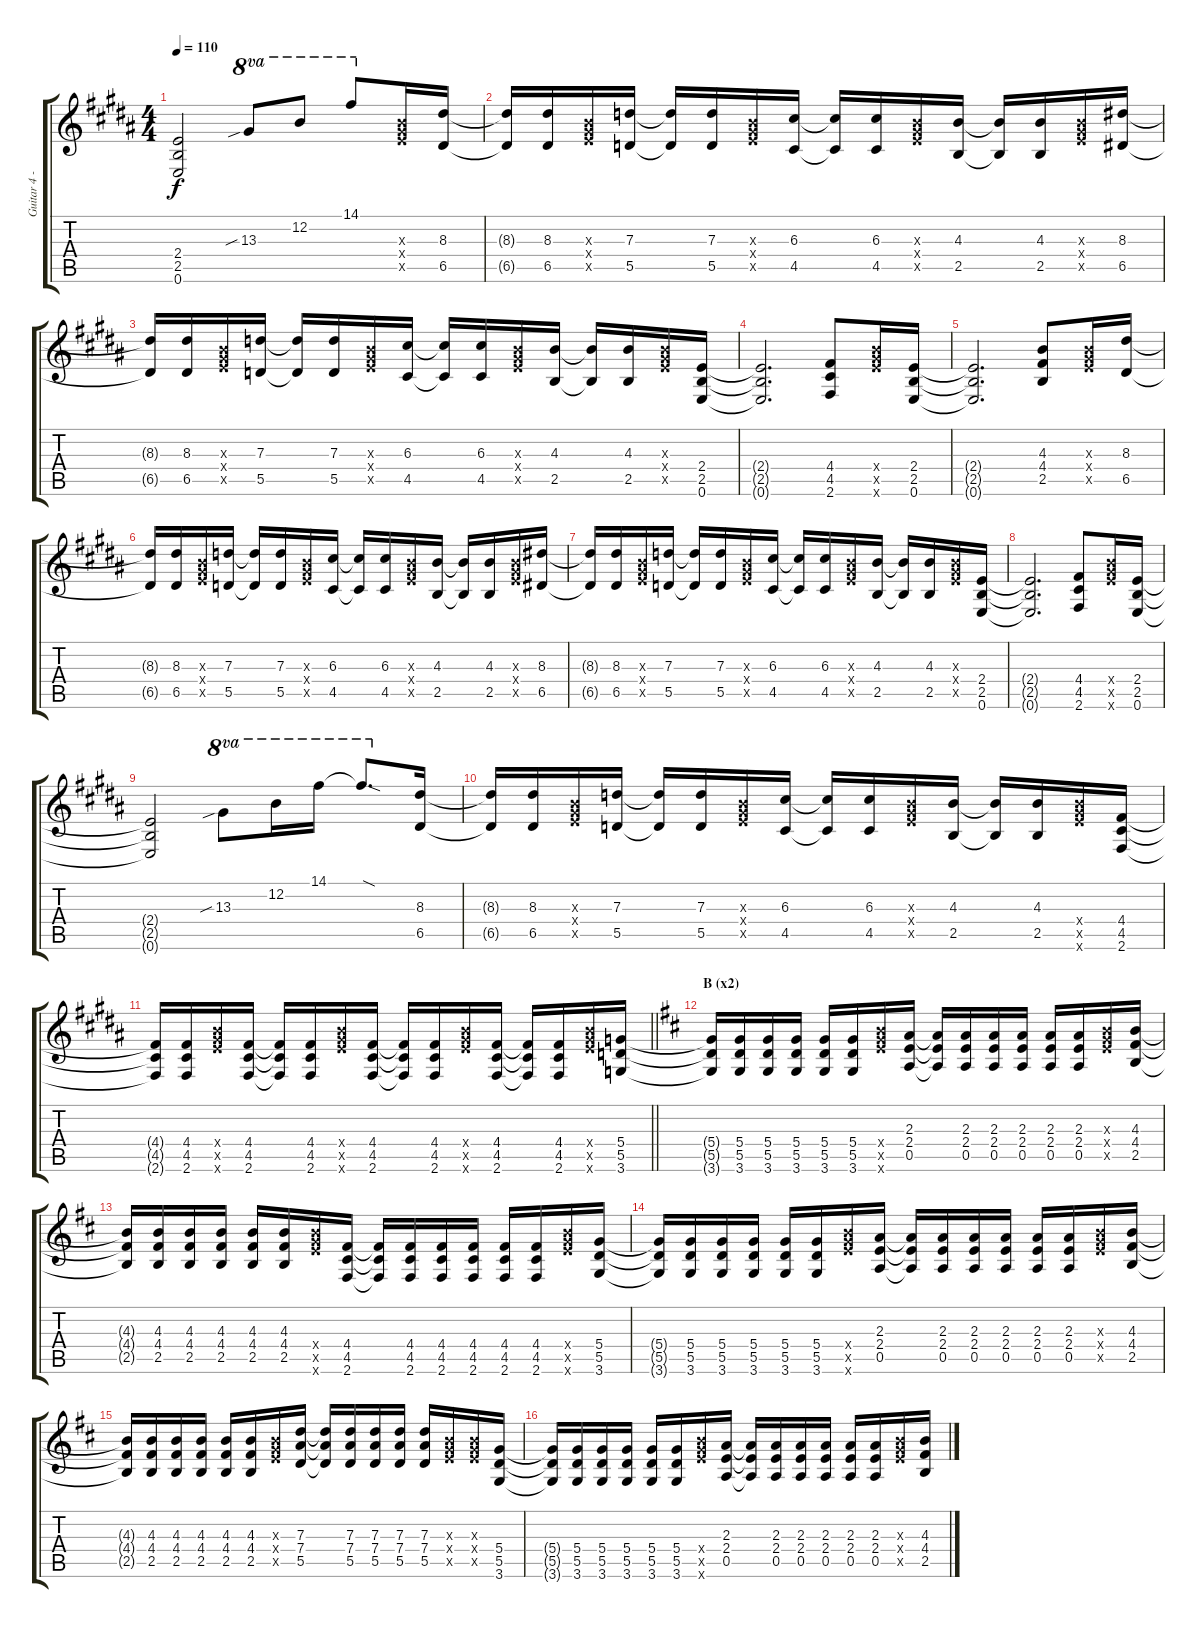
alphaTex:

\track ("Guitar 4 - Aoi" "Guitar 4 -") {instrument distortionguitar}
\staff {score tabs}
\tuning (E4 B3 G3 D3 A2 E2) {hide}
\ts (4 4)
\tempo 110
\clef g2
\ks b
(2.4{t} 2.5{t} 0.6{t}).2{dy f} 13.3{sib}.8{ot 8va} 12.2.8{ot 8va} 14.1.8{ot 8va} (4.3{x} 6.4{x} 7.5{x}).16 (8.3 6.5).16 |
(8.3{t} 6.5{t}).16 (8.3 6.5).16 (4.3{x} 6.4{x} 7.5{x}).16 (7.3 5.5).16 (7.3{t} 5.5{t}).16 (7.3 5.5).16 (4.3{x} 6.4{x} 7.5{x}).16 (6.3 4.5).16 (6.3{t} 4.5{t}).16 (6.3 4.5).16 (4.3{x} 6.4{x} 7.5{x}).16 (4.3 2.5).16 (4.3{t} 2.5{t}).16 (4.3 2.5).16 (4.3{x} 6.4{x} 7.5{x}).16 (8.3 6.5).16 |
(8.3{t} 6.5{t}).16 (8.3 6.5).16 (4.3{x} 6.4{x} 7.5{x}).16 (7.3 5.5).16 (7.3{t} 5.5{t}).16 (7.3 5.5).16 (4.3{x} 6.4{x} 7.5{x}).16 (6.3 4.5).16 (6.3{t} 4.5{t}).16 (6.3 4.5).16 (4.3{x} 6.4{x} 7.5{x}).16 (4.3 2.5).16 (4.3{t} 2.5{t}).16 (4.3 2.5).16 (4.3{x} 6.4{x} 7.5{x}).16 (2.4 2.5 0.6).16 |
(2.4{t} 2.5{t} 0.6{t}).2{d} (4.4 4.5 2.6).8 (9.4{x} 11.5{x} 12.6{x}).16 (2.4 2.5 0.6).16 |
(2.4{t} 2.5{t} 0.6{t}).2{d} (4.3 4.4 2.5).8 (4.3{x} 6.4{x} 7.5{x}).16 (8.3 6.5).16 |
(8.3{t} 6.5{t}).16 (8.3 6.5).16 (4.3{x} 6.4{x} 7.5{x}).16 (7.3 5.5).16 (7.3{t} 5.5{t}).16 (7.3 5.5).16 (4.3{x} 6.4{x} 7.5{x}).16 (6.3 4.5).16 (6.3{t} 4.5{t}).16 (6.3 4.5).16 (4.3{x} 6.4{x} 7.5{x}).16 (4.3 2.5).16 (4.3{t} 2.5{t}).16 (4.3 2.5).16 (4.3{x} 6.4{x} 7.5{x}).16 (8.3 6.5).16 |
(8.3{t} 6.5{t}).16 (8.3 6.5).16 (4.3{x} 6.4{x} 7.5{x}).16 (7.3 5.5).16 (7.3{t} 5.5{t}).16 (7.3 5.5).16 (4.3{x} 6.4{x} 7.5{x}).16 (6.3 4.5).16 (6.3{t} 4.5{t}).16 (6.3 4.5).16 (4.3{x} 6.4{x} 7.5{x}).16 (4.3 2.5).16 (4.3{t} 2.5{t}).16 (4.3 2.5).16 (4.3{x} 6.4{x} 7.5{x}).16 (2.4 2.5 0.6).16 |
(2.4{t} 2.5{t} 0.6{t}).2{d} (4.4 4.5 2.6).8 (9.4{x} 11.5{x} 12.6{x}).16 (2.4 2.5 0.6).16 |
(2.4{t} 2.5{t} 0.6{t}).2 13.3{sib}.8{ot 8va} 12.2.16{ot 8va} 14.1.16{ot 8va} 14.1{sod t}.8{d ot 8va} (8.3 6.5).16 |
(8.3{t} 6.5{t}).16 (8.3 6.5).16 (4.3{x} 6.4{x} 7.5{x}).16 (7.3 5.5).16 (7.3{t} 5.5{t}).16 (7.3 5.5).16 (4.3{x} 6.4{x} 7.5{x}).16 (6.3 4.5).16 (6.3{t} 4.5{t}).16 (6.3 4.5).16 (4.3{x} 6.4{x} 7.5{x}).16 (4.3 2.5).16 (4.3{t} 2.5{t}).16 (4.3 2.5).16 (9.4{x} 11.5{x} 12.6{x}).16 (4.4 4.5 2.6).16 |
\barLineRight lightlight
(4.4{t} 4.5{t} 2.6{t}).16 (4.4 4.5 2.6).16 (9.4{x} 11.5{x} 12.6{x}).16 (4.4 4.5 2.6).16 (4.4{t} 4.5{t} 2.6{t}).16 (4.4 4.5 2.6).16 (9.4{x} 11.5{x} 12.6{x}).16 (4.4 4.5 2.6).16 (4.4{t} 4.5{t} 2.6{t}).16 (4.4 4.5 2.6).16 (9.4{x} 11.5{x} 12.6{x}).16 (4.4 4.5 2.6).16 (4.4{t} 4.5{t} 2.6{t}).16 (4.4 4.5 2.6).16 (9.4{x} 11.5{x} 12.6{x}).16 (5.4 5.5 3.6).16 |
\section ("" "B (x2)")
\ks d
(5.4{t} 5.5{t} 3.6{t}).16 (5.4 5.5 3.6).16 (5.4 5.5 3.6).16 (5.4 5.5 3.6).16 (5.4 5.5 3.6).16 (5.4 5.5 3.6).16 (9.4{x} 10.5{x} 12.6{x}).16 (2.3 2.4 0.5).16 (2.3{t} 2.4{t} 0.5{t}).16 (2.3 2.4 0.5).16 (2.3 2.4 0.5).16 (2.3 2.4 0.5).16 (2.3 2.4 0.5).16 (2.3 2.4 0.5).16 (4.3{x} 5.4{x} 7.5{x}).16 (4.3 4.4 2.5).16 |
(4.3{t} 4.4{t} 2.5{t}).16 (4.3 4.4 2.5).16 (4.3 4.4 2.5).16 (4.3 4.4 2.5).16 (4.3 4.4 2.5).16 (4.3 4.4 2.5).16 (9.4{x} 10.5{x} 12.6{x}).16 (4.4 4.5 2.6).16 (4.4{t} 4.5{t} 2.6{t}).16 (4.4 4.5 2.6).16 (4.4 4.5 2.6).16 (4.4 4.5 2.6).16 (4.4 4.5 2.6).16 (4.4 4.5 2.6).16 (9.4{x} 10.5{x} 12.6{x}).16 (5.4 5.5 3.6).16 |
(5.4{t} 5.5{t} 3.6{t}).16 (5.4 5.5 3.6).16 (5.4 5.5 3.6).16 (5.4 5.5 3.6).16 (5.4 5.5 3.6).16 (5.4 5.5 3.6).16 (9.4{x} 10.5{x} 12.6{x}).16 (2.3 2.4 0.5).16 (2.3{t} 2.4{t} 0.5{t}).16 (2.3 2.4 0.5).16 (2.3 2.4 0.5).16 (2.3 2.4 0.5).16 (2.3 2.4 0.5).16 (2.3 2.4 0.5).16 (4.3{x} 5.4{x} 7.5{x}).16 (4.3 4.4 2.5).16 |
(4.3{t} 4.4{t} 2.5{t}).16 (4.3 4.4 2.5).16 (4.3 4.4 2.5).16 (4.3 4.4 2.5).16 (4.3 4.4 2.5).16 (4.3 4.4 2.5).16 (4.3{x} 5.4{x} 7.5{x}).16 (7.3 7.4 5.5).16 (7.3{t} 7.4{t} 5.5{t}).16 (7.3 7.4 5.5).16 (7.3 7.4 5.5).16 (7.3 7.4 5.5).16 (7.3 7.4 5.5).16 (4.3{x} 5.4{x} 7.5{x}).16 (4.3{x} 5.4{x} 7.5{x}).16 (5.4 5.5 3.6).16 |
(5.4{t} 5.5{t} 3.6{t}).16 (5.4 5.5 3.6).16 (5.4 5.5 3.6).16 (5.4 5.5 3.6).16 (5.4 5.5 3.6).16 (5.4 5.5 3.6).16 (9.4{x} 10.5{x} 12.6{x}).16 (2.3 2.4 0.5).16 (2.3{t} 2.4{t} 0.5{t}).16 (2.3 2.4 0.5).16 (2.3 2.4 0.5).16 (2.3 2.4 0.5).16 (2.3 2.4 0.5).16 (2.3 2.4 0.5).16 (4.3{x} 5.4{x} 7.5{x}).16 (4.3 4.4 2.5).16
